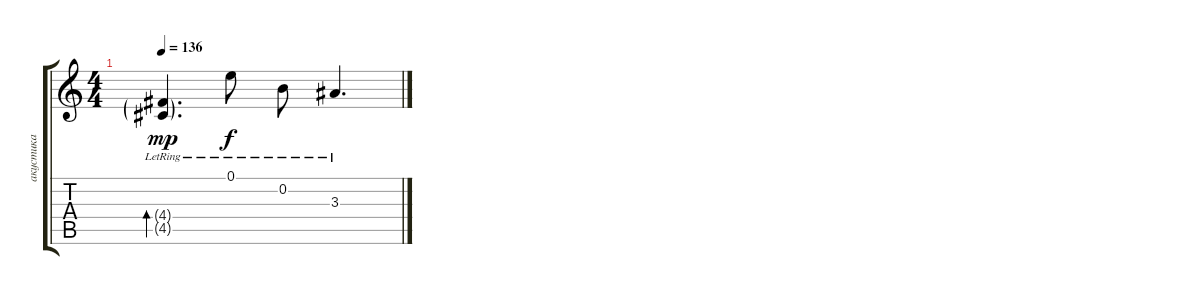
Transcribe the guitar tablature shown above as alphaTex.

\track ("акустика" "акустика") {instrument acousticguitarsteel}
\staff {score tabs}
\tuning (E4 B3 G3 D3 A2 E2) {hide}
\ts (4 4)
\tempo 136
\clef g2
\ks c
(4.4{g lr} 4.5{g lr}).4{d bd 60 dy mp} 0.1{lr}.8{dy f} 0.2{lr}.8 3.3{lr}.4{d}
